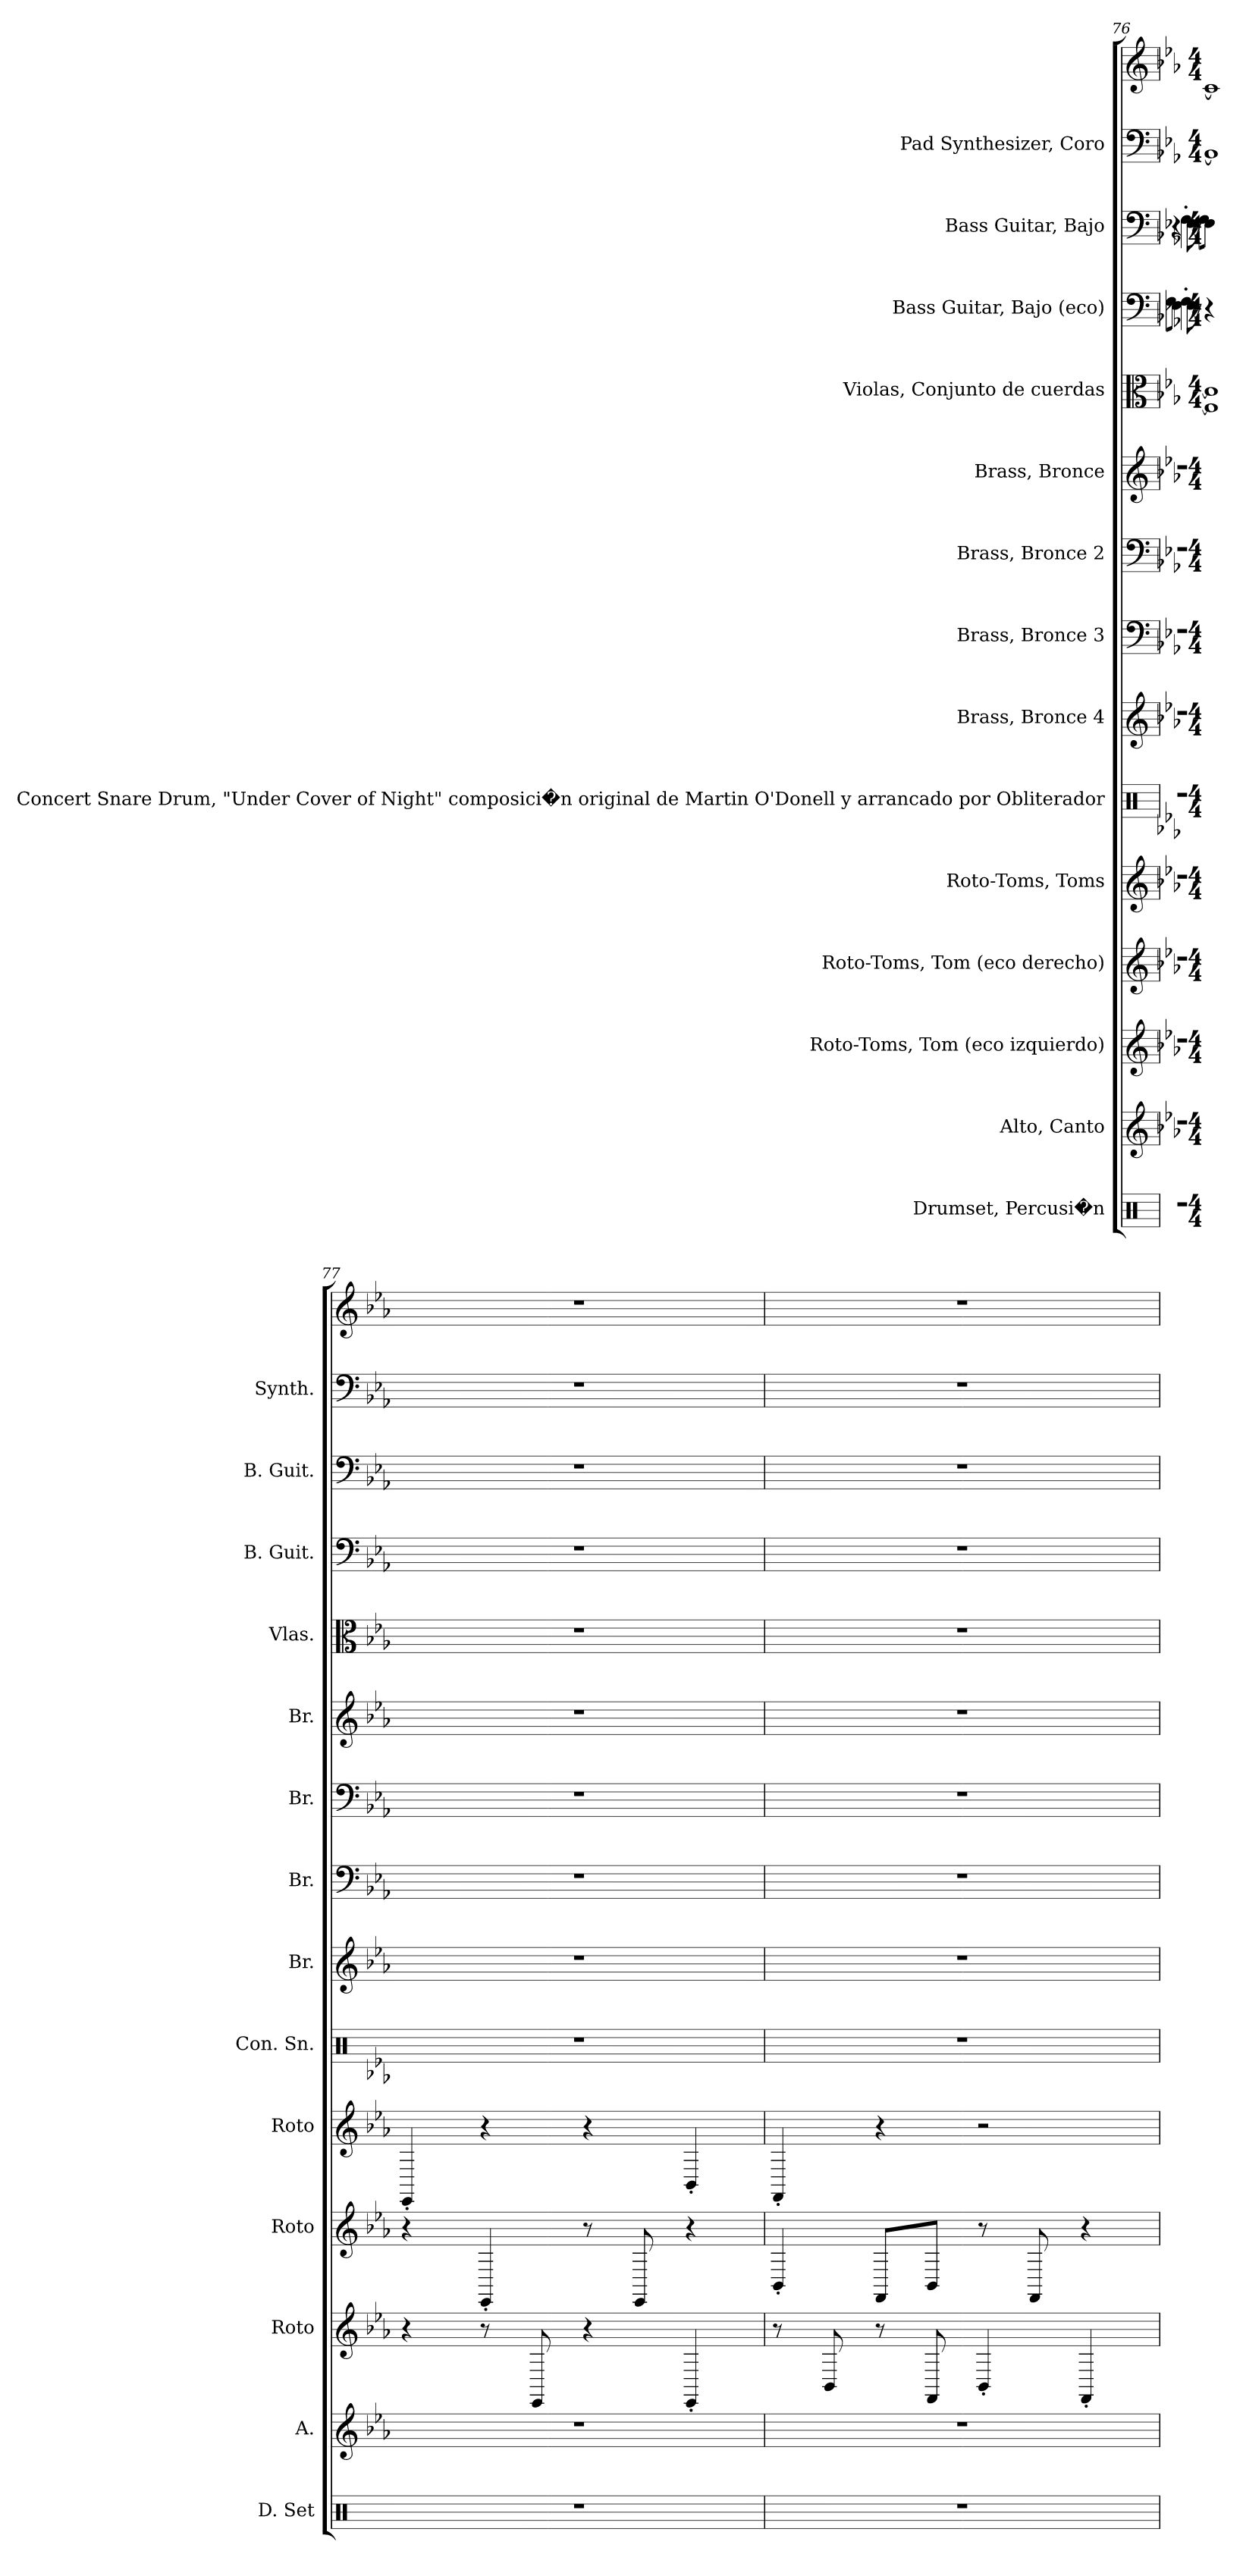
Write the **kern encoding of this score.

**kern	**kern	**kern	**kern	**kern	**kern	**kern	**kern	**kern	**kern	**kern	**kern	**kern	**kern	**kern
*part14	*part13	*part12	*part11	*part10	*part9	*part8	*part7	*part6	*part5	*part4	*part3	*part2	*part1	*part1
*staff15	*staff14	*staff13	*staff12	*staff11	*staff10	*staff9	*staff8	*staff7	*staff6	*staff5	*staff4	*staff3	*staff2	*staff1
*I"Drumset, Percusi�n	*I"Alto, Canto	*I"Roto-Toms, Tom (eco izquierdo)	*I"Roto-Toms, Tom (eco derecho)	*I"Roto-Toms, Toms	*I"Concert Snare Drum, &quot;Under Cover of Night&quot; composici�n original de Martin O'Donell y arrancado por Obliterador	*I"Brass, Bronce 4	*I"Brass, Bronce 3	*I"Brass, Bronce 2	*I"Brass, Bronce	*I"Violas, Conjunto de cuerdas	*I"Bass Guitar, Bajo (eco)	*I"Bass Guitar, Bajo	*I"Pad Synthesizer, Coro	*
*I'D. Set	*I'A.	*I'Roto	*I'Roto	*I'Roto	*I'Con. Sn.	*I'Br.	*I'Br.	*I'Br.	*I'Br.	*I'Vlas.	*I'B. Guit.	*I'B. Guit.	*I'Synth.	*
*clefX	*clefG2	*clefG2	*clefG2	*clefG2	*clefX	*clefG2	*clefF4	*clefF4	*clefG2	*clefC3	*clefF4	*clefF4	*clefF4	*clefG2
*	*	*	*	*	*	*	*	*	*	*	*ITrd7c12	*ITrd7c12	*	*
*k[]	*k[b-e-a-]	*k[b-e-a-]	*k[b-e-a-]	*k[b-e-a-]	*k[b-e-a-]	*k[b-e-a-]	*k[b-e-a-]	*k[b-e-a-]	*k[b-e-a-]	*k[b-e-a-]	*k[b-e-a-]	*k[b-e-a-]	*k[b-e-a-]	*k[b-e-a-]
*M4/4	*M4/4	*M4/4	*M4/4	*M4/4	*M4/4	*M4/4	*M4/4	*M4/4	*M4/4	*M4/4	*M4/4	*M4/4	*M4/4	*M4/4
=76	=76	=76	=76	=76	=76	=76	=76	=76	=76	=76	=76	=76	=76	=76
1r	1r	1r	1r	1r	1r	1r	1r	1r	1r	1F] 1c]	4r	8EE-\L	1BB-]	1c]
.	.	.	.	.	.	.	.	.	.	.	.	8FF\J	.	.
.	.	.	.	.	.	.	.	.	.	.	8r	8r	.	.
.	.	.	.	.	.	.	.	.	.	.	8EE-\	8EE-\	.	.
.	.	.	.	.	.	.	.	.	.	.	4FF'\	4FF'\	.	.
.	.	.	.	.	.	.	.	.	.	.	8EE-\L	4r	.	.
.	.	.	.	.	.	.	.	.	.	.	8FF\J	.	.	.
!!LO:PB:g=z
=77	=77	=77	=77	=77	=77	=77	=77	=77	=77	=77	=77	=77	=77	=77
1r	1r	4r	4r	4EE-'/	1r	1r	1r	1r	1r	1r	1r	1r	1r	1r
.	.	8r	4EE-'/	4r	.	.	.	.	.	.	.	.	.	.
.	.	8EE-/	.	.	.	.	.	.	.	.	.	.	.	.
.	.	4r	8r	4r	.	.	.	.	.	.	.	.	.	.
.	.	.	8EE-/	.	.	.	.	.	.	.	.	.	.	.
.	.	4EE-'/	4r	4BB-'/	.	.	.	.	.	.	.	.	.	.
=78	=78	=78	=78	=78	=78	=78	=78	=78	=78	=78	=78	=78	=78	=78
1r	1r	8r	4BB-'/	4FF'/	1r	1r	1r	1r	1r	1r	1r	1r	1r	1r
.	.	8BB-/	.	.	.	.	.	.	.	.	.	.	.	.
.	.	8r	8FF/L	4r	.	.	.	.	.	.	.	.	.	.
.	.	8FF/	8BB-/J	.	.	.	.	.	.	.	.	.	.	.
.	.	4BB-'/	8r	2r	.	.	.	.	.	.	.	.	.	.
.	.	.	8FF/	.	.	.	.	.	.	.	.	.	.	.
.	.	4FF'/	4r	.	.	.	.	.	.	.	.	.	.	.
=	=	=	=	=	=	=	=	=	=	=	=	=	=	=
*-	*-	*-	*-	*-	*-	*-	*-	*-	*-	*-	*-	*-	*-	*-
